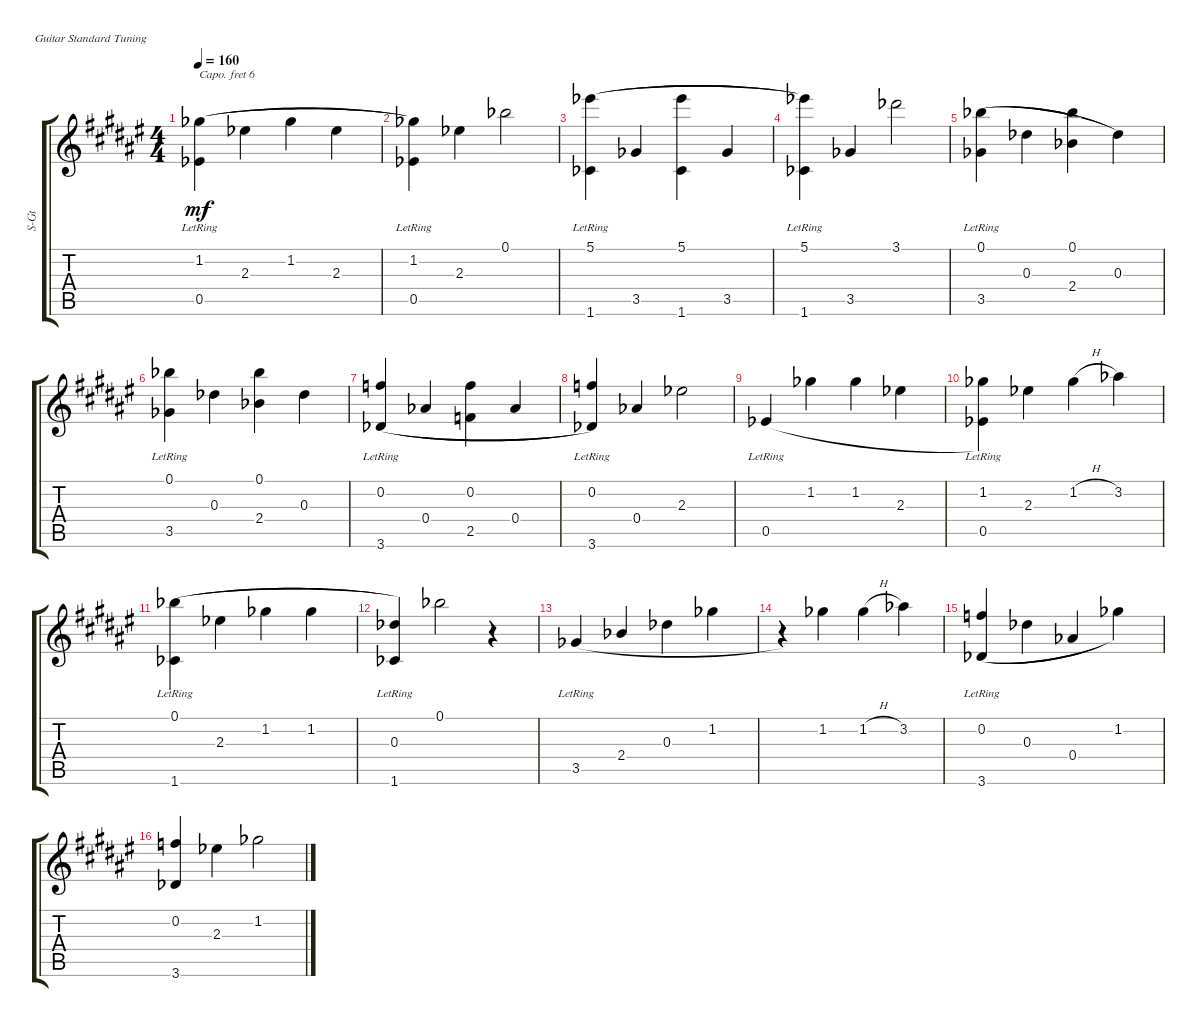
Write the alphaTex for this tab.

\defaultSystemsLayout 4
\bracketExtendMode groupsimilarinstruments
\track ("Steel Guitar" "S-Gt") {instrument acousticguitarsteel}
\staff {score tabs}
\capo 6
\tuning (E4 B3 G3 D3 A2 E2)
\ts (4 4)
\tempo 160
\clef g2
\ks f#
(1.2{acc b} 0.5{lr acc b}).4{dy mf legatoorigin instrument acousticguitarsteel beam Down} 2.3{acc b}.4{legatoorigin beam Down} 1.2{acc b}.4{legatoorigin beam Down} 2.3{acc b}.4{legatoorigin beam Down} |
(1.2{acc b} 0.5{lr acc b}).4{beam Down} 2.3{acc b}.4{beam Down} 0.1{acc b}.2{beam Down} |
(1.6{lr acc b} 5.1{acc b}).4{legatoorigin beam Down} 3.5{acc b}.4{legatoorigin beam Up} (5.1{acc b} 1.6{acc b}).4{legatoorigin beam Down} 3.5{acc b}.4{legatoorigin beam Up} |
(5.1{acc b} 1.6{lr acc b}).4{beam Down} 3.5{acc b}.4{beam Up} 3.1{acc b}.2{beam Down} |
(3.5{lr acc b} 0.1{acc b}).4{legatoorigin beam Down} 0.3{acc b}.4{legatoorigin beam Down} (0.1{acc b} 2.4{acc b}).4{legatoorigin beam Down} 0.3{acc b}.4{beam Down} |
(0.1{acc b} 3.5{lr acc b}).4{beam Down} 0.3{acc b}.4{beam Down} (0.1{acc b} 2.4{acc b}).4{beam Down} 0.3{acc b}.4{beam Down} |
(0.2{acc forcenatural} 3.6{lr acc b}).4{legatoorigin beam Up} 0.4{acc b}.4{legatoorigin beam Up} (0.2{acc forcenatural} 2.5{acc forcenatural}).4{legatoorigin beam Down} 0.4{acc b}.4{legatoorigin beam Up} |
(0.2{acc forcenatural} 3.6{lr acc b}).4{beam Up} 0.4{acc b}.4{beam Up} 2.3{acc b}.2{beam Down} |
\section ("" "")
0.5{lr acc b}.4{legatoorigin beam Up} 1.2{acc b}.4{legatoorigin beam Down} 1.2{acc b}.4{legatoorigin beam Down} 2.3{acc b}.4{legatoorigin beam Down} |
(1.2{acc b} 0.5{lr acc b}).4{beam Down} 2.3{acc b}.4{beam Down} 1.2{h acc b}.4{beam Down} 3.2{acc b}.4{beam Down} |
(0.1{acc b} 1.6{lr acc b}).4{legatoorigin beam Down} 2.3{acc b}.4{legatoorigin beam Down} 1.2{acc b}.4{legatoorigin beam Down} 1.2{acc b}.4{legatoorigin beam Down} |
(1.6{lr acc b} 0.3{acc b}).4{beam Up} 0.1{acc b}.2{beam Down} r.4{beam Down} |
3.5{lr acc b}.4{legatoorigin beam Up} 2.4{acc b}.4{legatoorigin beam Up} 0.3{acc b}.4{legatoorigin beam Down} 1.2{acc b}.4{legatoorigin beam Down} |
r.4{beam Down} 1.2{acc b}.4{beam Down} 1.2{h acc b}.4{beam Down} 3.2{acc b}.4{beam Down} |
(0.2{acc forcenatural} 3.6{lr acc b}).4{legatoorigin beam Up} 0.3{acc b}.4{legatoorigin beam Down} 0.4{acc b}.4{legatoorigin beam Up} 1.2{acc b}.4{beam Down} |
(0.2{acc forcenatural} 3.6{acc b}).4{beam Up} 2.3{acc b}.4{beam Down} 1.2{acc b}.2{beam Down}
